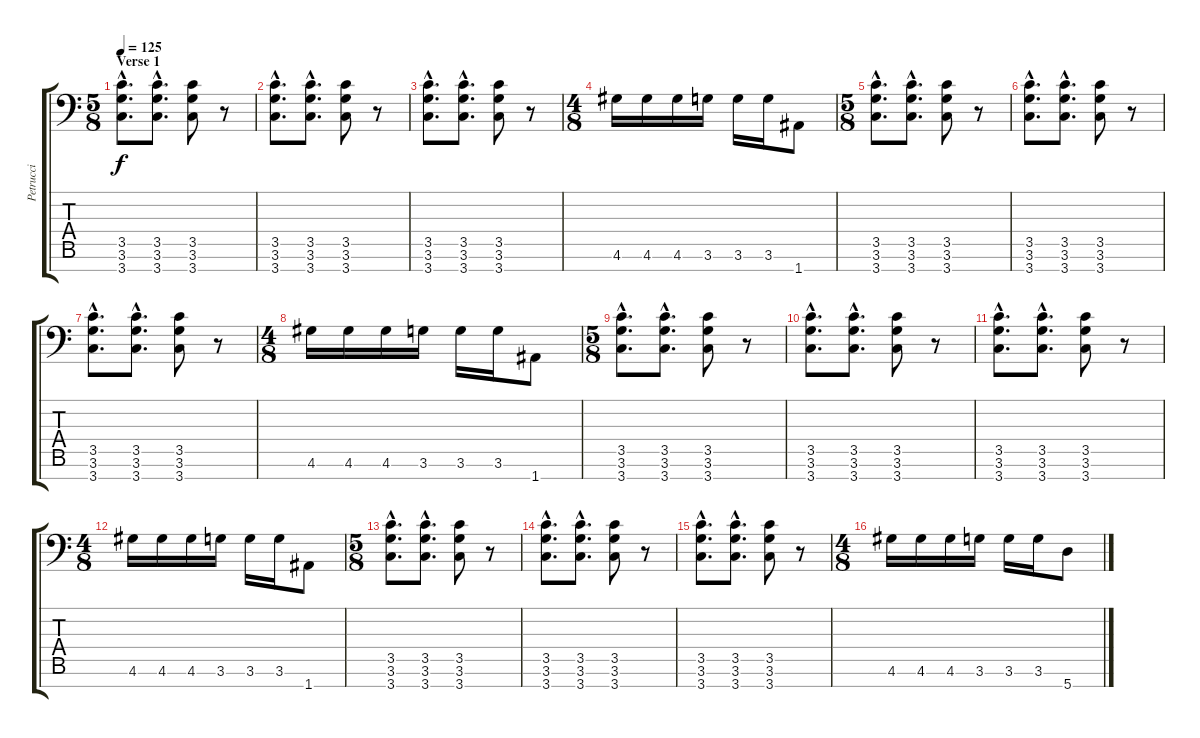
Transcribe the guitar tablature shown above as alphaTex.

\track ("Petrucci" "Petrucci") {instrument distortionguitar}
\staff {score tabs}
\tuning (E4 B3 G3 D3 A2 E2 A1) {hide}
\ts (5 8)
\section ("" "Verse 1")
\tempo 125
\clef f4
\ks c
(3.5{hac} 3.6{hac} 3.7{hac}).8{d dy f} (3.5{hac} 3.6{hac} 3.7{hac}).8{d} (3.5 3.6 3.7).8 r.8 |
(3.5{hac} 3.6{hac} 3.7{hac}).8{d} (3.5{hac} 3.6{hac} 3.7{hac}).8{d} (3.5 3.6 3.7).8 r.8 |
(3.5{hac} 3.6{hac} 3.7{hac}).8{d} (3.5{hac} 3.6{hac} 3.7{hac}).8{d} (3.5 3.6 3.7).8 r.8 |
\ts (4 8)
4.6.16 4.6.16 4.6.16 3.6.16 3.6.16 3.6.16 1.7.8 |
\ts (5 8)
(3.5{hac} 3.6{hac} 3.7{hac}).8{d} (3.5{hac} 3.6{hac} 3.7{hac}).8{d} (3.5 3.6 3.7).8 r.8 |
(3.5{hac} 3.6{hac} 3.7{hac}).8{d} (3.5{hac} 3.6{hac} 3.7{hac}).8{d} (3.5 3.6 3.7).8 r.8 |
(3.5{hac} 3.6{hac} 3.7{hac}).8{d} (3.5{hac} 3.6{hac} 3.7{hac}).8{d} (3.5 3.6 3.7).8 r.8 |
\ts (4 8)
4.6.16 4.6.16 4.6.16 3.6.16 3.6.16 3.6.16 1.7.8 |
\ts (5 8)
(3.5{hac} 3.6{hac} 3.7{hac}).8{d} (3.5{hac} 3.6{hac} 3.7{hac}).8{d} (3.5 3.6 3.7).8 r.8 |
(3.5{hac} 3.6{hac} 3.7{hac}).8{d} (3.5{hac} 3.6{hac} 3.7{hac}).8{d} (3.5 3.6 3.7).8 r.8 |
(3.5{hac} 3.6{hac} 3.7{hac}).8{d} (3.5{hac} 3.6{hac} 3.7{hac}).8{d} (3.5 3.6 3.7).8 r.8 |
\ts (4 8)
4.6.16 4.6.16 4.6.16 3.6.16 3.6.16 3.6.16 1.7.8 |
\ts (5 8)
(3.5{hac} 3.6{hac} 3.7{hac}).8{d} (3.5{hac} 3.6{hac} 3.7{hac}).8{d} (3.5 3.6 3.7).8 r.8 |
(3.5{hac} 3.6{hac} 3.7{hac}).8{d} (3.5{hac} 3.6{hac} 3.7{hac}).8{d} (3.5 3.6 3.7).8 r.8 |
(3.5{hac} 3.6{hac} 3.7{hac}).8{d} (3.5{hac} 3.6{hac} 3.7{hac}).8{d} (3.5 3.6 3.7).8 r.8 |
\ts (4 8)
4.6.16 4.6.16 4.6.16 3.6.16 3.6.16 3.6.16 5.7.8
